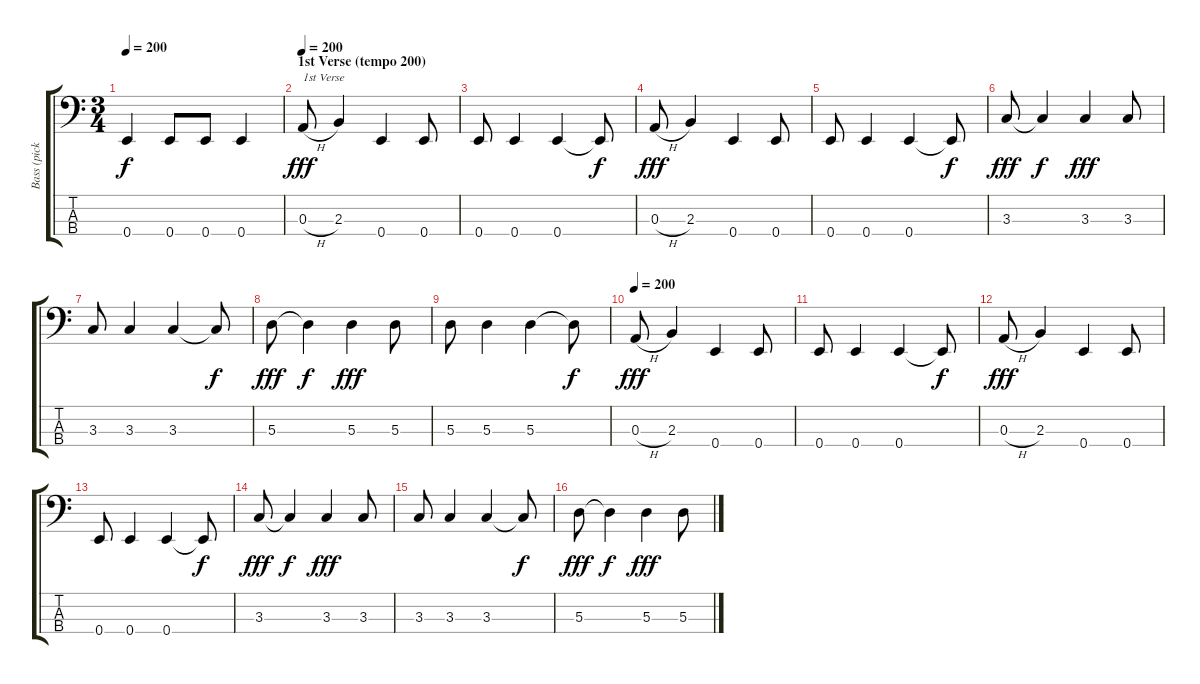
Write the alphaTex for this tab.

\track ("Bass (pick)" "Bass (pick") {instrument electricbasspick}
\staff {score tabs}
\tuning (G2 D2 A1 E1) {hide}
\ts (3 4)
\tempo 200
\clef f4
\ks c
0.4.4{dy f} 0.4.8 0.4.8 0.4.4 |
\section ("" "1st Verse (tempo 200)")
\tempo 200
0.3{h}.8{txt "1st Verse" dy fff} 2.3.4 0.4.4 0.4.8 |
0.4.8 0.4.4 0.4.4 0.4{t}.8{dy f} |
0.3{h}.8{dy fff} 2.3.4 0.4.4 0.4.8 |
0.4.8 0.4.4 0.4.4 0.4{t}.8{dy f} |
3.3.8{dy fff} 3.3{t}.4{dy f} 3.3.4{dy fff} 3.3.8 |
3.3.8 3.3.4 3.3.4 3.3{t}.8{dy f} |
5.3.8{dy fff} 5.3{t}.4{dy f} 5.3.4{dy fff} 5.3.8 |
5.3.8 5.3.4 5.3.4 5.3{t}.8{dy f} |
\tempo 200
0.3{h}.8{dy fff} 2.3.4 0.4.4 0.4.8 |
0.4.8 0.4.4 0.4.4 0.4{t}.8{dy f} |
0.3{h}.8{dy fff} 2.3.4 0.4.4 0.4.8 |
0.4.8 0.4.4 0.4.4 0.4{t}.8{dy f} |
3.3.8{dy fff} 3.3{t}.4{dy f} 3.3.4{dy fff} 3.3.8 |
3.3.8 3.3.4 3.3.4 3.3{t}.8{dy f} |
5.3.8{dy fff} 5.3{t}.4{dy f} 5.3.4{dy fff} 5.3.8
